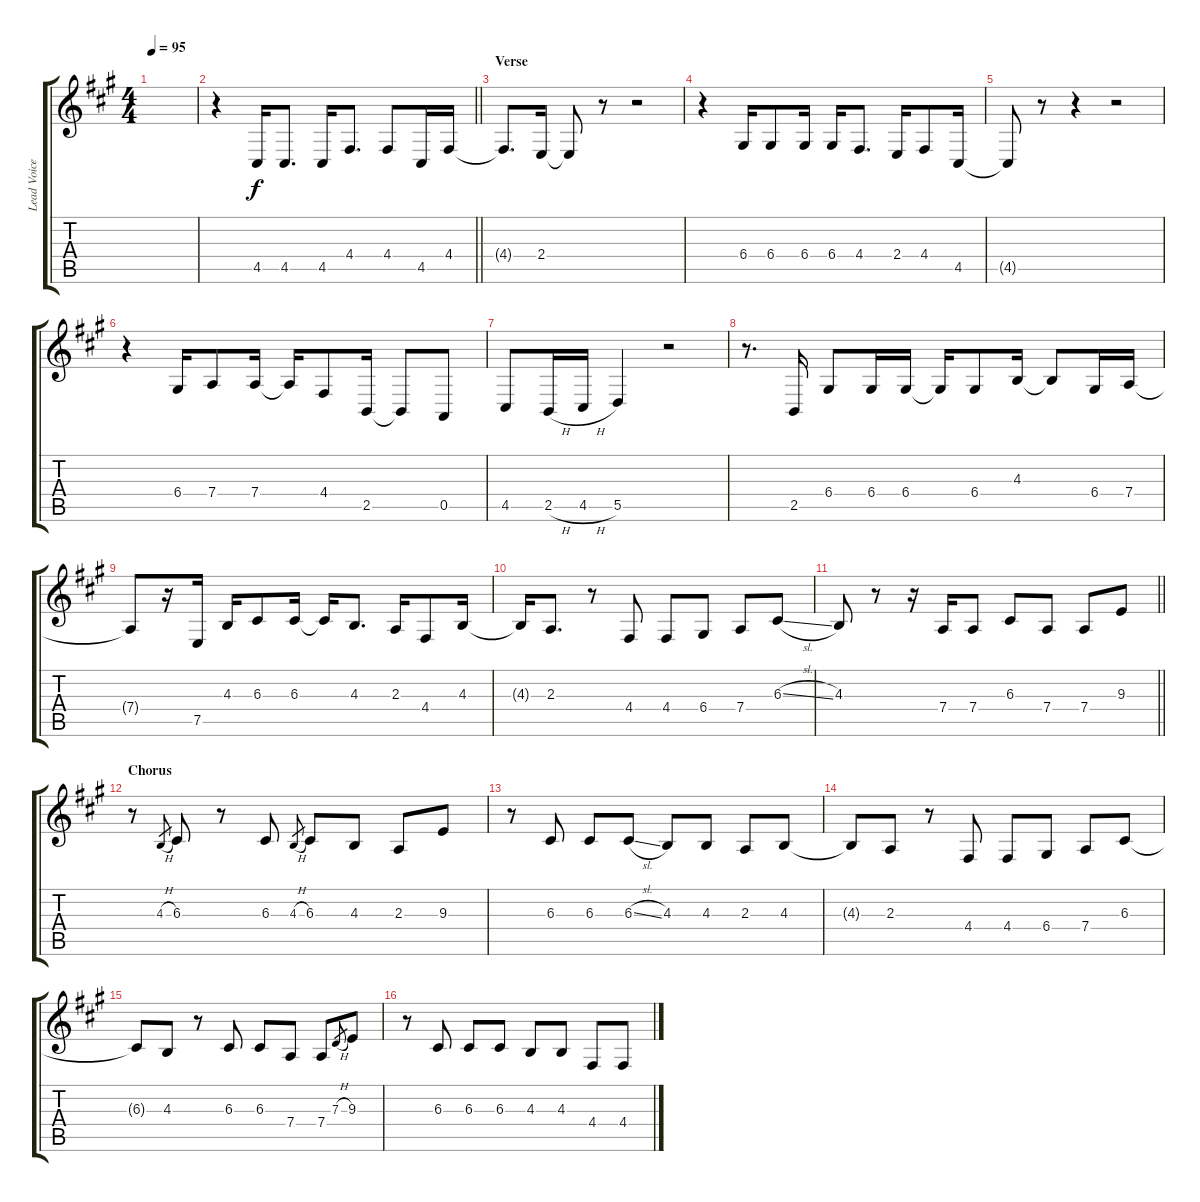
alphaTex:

\track ("Lead Voice" "Lead Voice") {instrument violin}
\staff {score tabs}
\tuning (E4 B3 G3 D3 A2 E2) {hide}
\ts (4 4)
\tempo 95
\clef g2
\ks a
|
\barLineRight lightlight
r.4 4.5.16 4.5.8{d} 4.5.16 4.4.8{d} 4.4.8 4.5.16 4.4.16 |
\section ("" "Verse")
4.4{t}.8{d} 2.4.16 2.4{t}.8 r.8 r.2 |
r.4 6.4.16 6.4.8 6.4.16 6.4.16 4.4.8{d} 2.4.16 4.4.8 4.5.16 |
4.5{t}.8 r.8 r.4 r.2 |
r.4 6.4.16 7.4.8 7.4.16 7.4{t}.16 4.4.8 2.5.16 2.5{t}.8 0.5.8 |
4.5.8 2.5{h}.16 4.5{h}.16 5.5.4 r.2 |
r.8{d} 2.5.16 6.4.8 6.4.16 6.4.16 6.4{t}.16 6.4.8 4.3.16 4.3{t}.8 6.4.16 7.4.16 |
7.4{t}.8 r.16 7.5.16 4.3.16 6.3.8 6.3.16 6.3{t}.16 4.3.8{d} 2.3.16 4.4.8 4.3.16 |
4.3{t}.16 2.3.8{d} r.8 4.4.8 4.4.8 6.4.8 7.4.8 6.3{sl}.8 |
\barLineRight lightlight
4.3.8 r.8 r.16 7.4.16 7.4.8 6.3.8 7.4.8 7.4.8 9.3.8 |
\section ("" "Chorus")
r.8 4.3{h}.8{gr} 6.3.8 r.8 6.3.8 4.3{h}.8{gr} 6.3.8 4.3.8 2.3.8 9.3.8 |
r.8 6.3.8 6.3.8 6.3{sl}.8 4.3.8 4.3.8 2.3.8 4.3.8 |
4.3{t}.8 2.3.8 r.8 4.4.8 4.4.8 6.4.8 7.4.8 6.3.8 |
6.3{t}.8 4.3.8 r.8 6.3.8 6.3.8 7.4.8 7.4.8 7.3{h}.8{gr} 9.3.8 |
r.8 6.3.8 6.3.8 6.3.8 4.3.8 4.3.8 4.4.8 4.4{sl}.8
